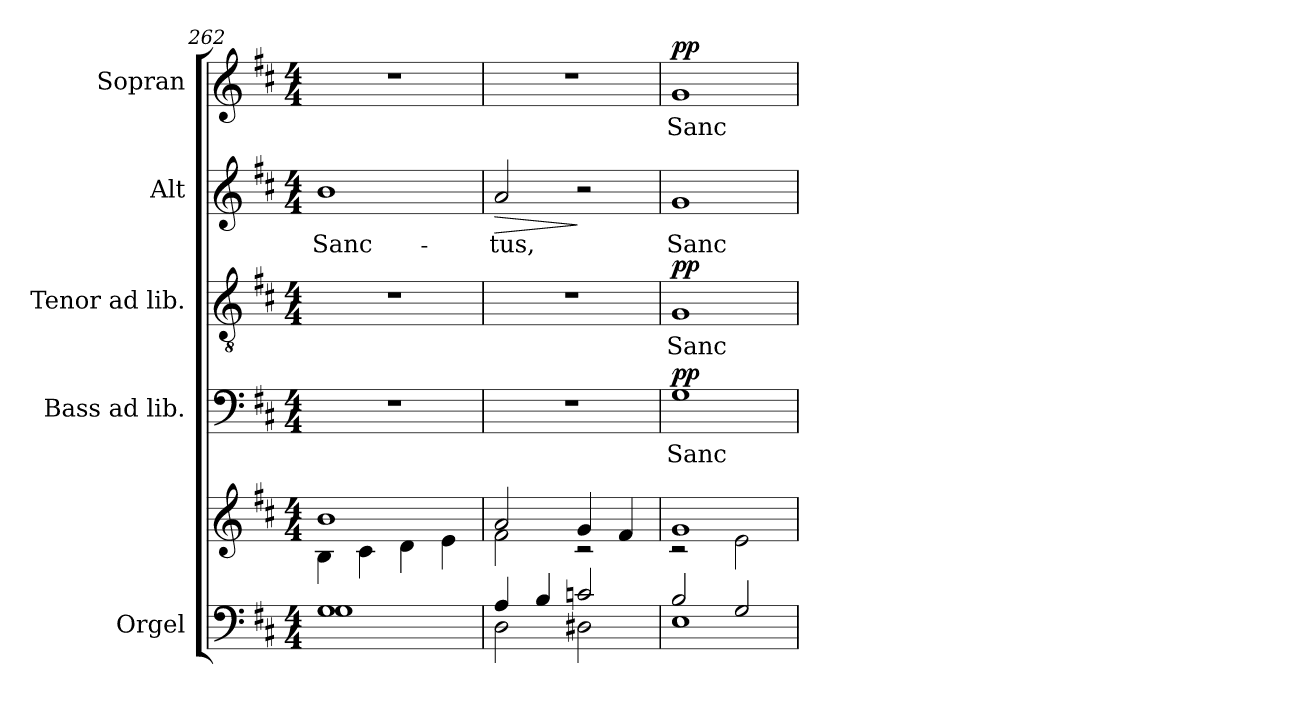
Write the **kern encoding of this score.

**kern	**kern	**kern	**text	**dynam	**kern	**text	**dynam	**kern	**text	**dynam	**kern	**text	**dynam
*part5	*part5	*part4	*part4	*part4	*part3	*part3	*part3	*part2	*part2	*part2	*part1	*part1	*part1
*staff6	*staff5	*staff4	*staff4	*staff4	*staff3	*staff3	*staff3	*staff2	*staff2	*staff2	*staff1	*staff1	*staff1
*I"Orgel	*	*I"Bass ad lib.	*	*	*I"Tenor ad lib.	*	*	*I"Alt	*	*	*I"Sopran	*	*
*I'Org.	*	*I'B.	*	*	*I'T.	*	*	*I'A.	*	*	*I'S.	*	*
*clefF4	*clefG2	*clefF4	*	*	*clefGv2	*	*	*clefG2	*	*	*clefG2	*	*
*k[f#c#]	*k[f#c#]	*k[f#c#]	*	*	*k[f#c#]	*	*	*k[f#c#]	*	*	*k[f#c#]	*	*
*D:	*D:	*D:	*	*	*D:	*	*	*D:	*	*	*D:	*	*
*M4/4	*M4/4	*M4/4	*	*	*M4/4	*	*	*M4/4	*	*	*M4/4	*	*
=262	=262	=262	=262	=262	=262	=262	=262	=262	=262	=262	=262	=262	=262
*^	*^	*	*	*	*	*	*	*	*	*	*	*	*
!	!	!	!	!	!	!	!	!	!	!	!LO:LY:b	!	!	!	!
1G	1G	1b	4B\	1r	.	.	1r	.	.	1b	Sanc-	.	1r	.	.
.	.	.	4c#\	.	.	.	.	.	.	.	.	.	.	.	.
.	.	.	4d\	.	.	.	.	.	.	.	.	.	.	.	.
.	.	.	4e\	.	.	.	.	.	.	.	.	.	.	.	.
=263	=263	=263	=263	=263	=263	=263	=263	=263	=263	=263	=263	=263	=263	=263	=263
!	!	!	!	!	!	!	!	!	!	!	!LO:LY:b	!LO:HP:b	!	!	!
4A/	2D\	2a/	2f#\	1r	.	.	1r	.	.	2a/	-tus,	>	1r	.	.
4B/	.	.	.	.	.	.	.	.	.	.	.	.	.	.	.
2cn/	2D#X\	4g/	2rc	.	.	.	.	.	.	2r	.	]	.	.	.
.	.	4f#/	.	.	.	.	.	.	.	.	.	.	.	.	.
=264	=264	=264	=264	=264	=264	=264	=264	=264	=264	=264	=264	=264	=264	=264	=264
!	!	!	!	!	!LO:LY:b	!LO:DY:a	!	!LO:LY:b	!LO:DY:a	!	!LO:LY:b	!	!	!LO:LY:b	!LO:DY:a
2B/	1E	1g	2rc	1G	Sanc-	pp	1G	Sanc-	pp	1g	Sanc-	.	1g	Sanc-	pp
2G/	.	.	2e\	.	.	.	.	.	.	.	.	.	.	.	.
*v	*v	*	*	*	*	*	*	*	*	*	*	*	*	*	*
*	*v	*v	*	*	*	*	*	*	*	*	*	*	*	*
=	=	=	=	=	=	=	=	=	=	=	=	=	=
*-	*-	*-	*-	*-	*-	*-	*-	*-	*-	*-	*-	*-	*-
